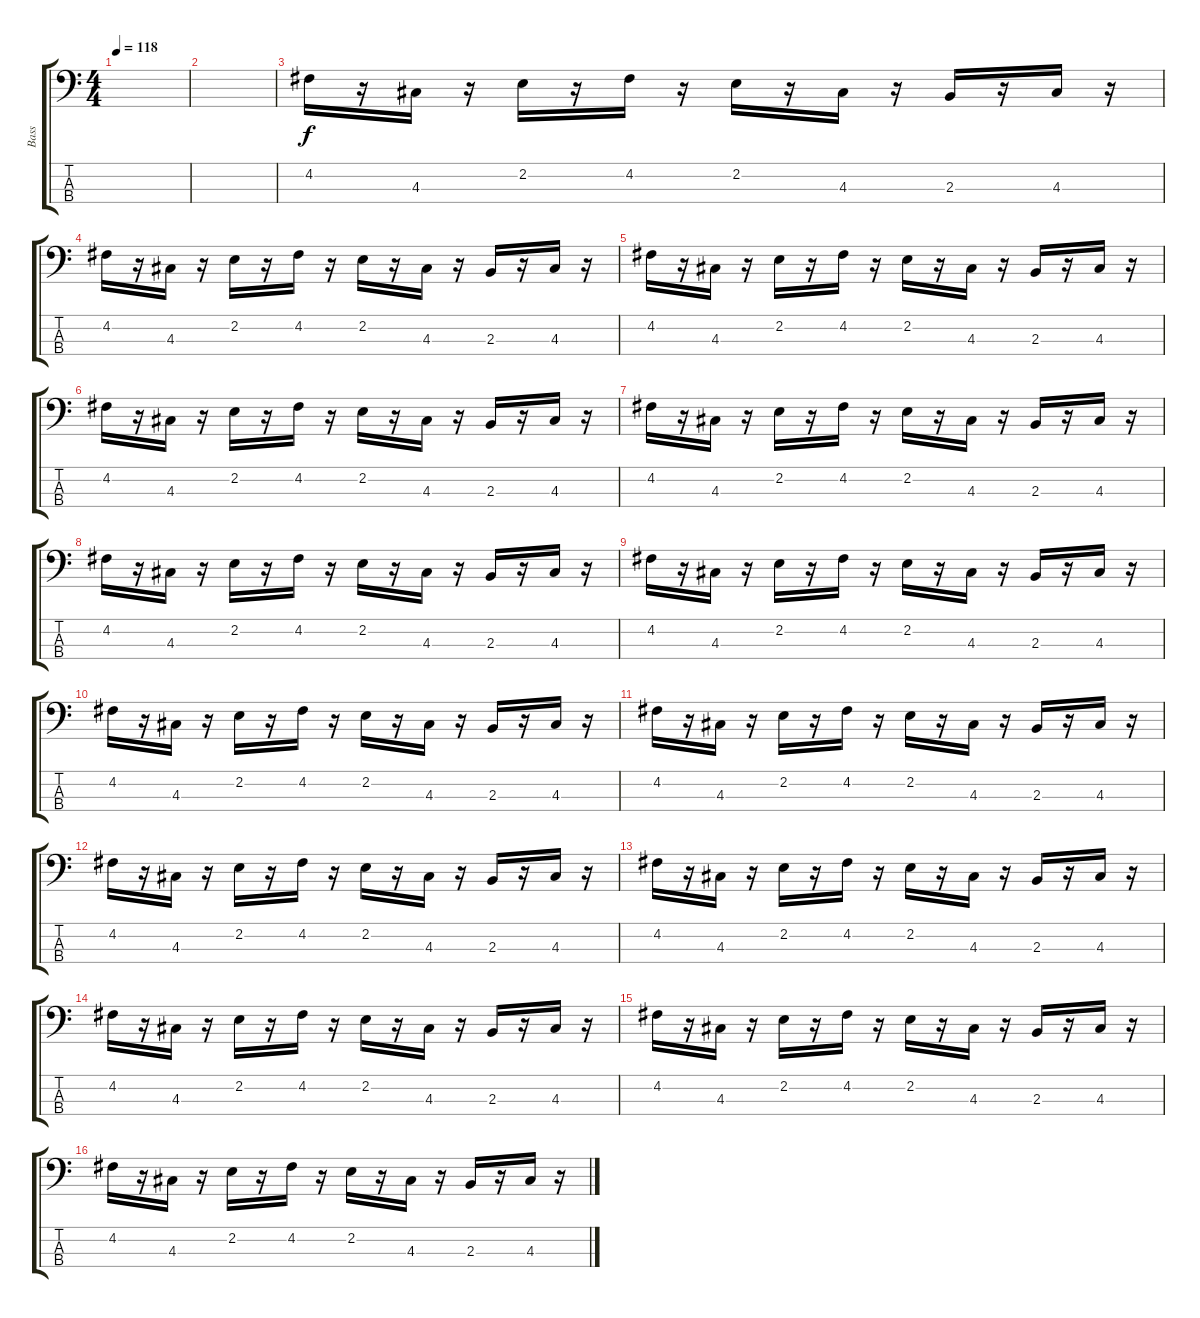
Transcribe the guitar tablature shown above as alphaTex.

\track ("Bass" "Bass") {instrument electricbassfinger}
\staff {score tabs}
\tuning (G2 D2 A1 E1) {hide}
\ts (4 4)
\tempo 118
\clef f4
\ks c
|
|
4.2.16 r.16 4.3.16 r.16 2.2.16 r.16 4.2.16 r.16 2.2.16 r.16 4.3.16 r.16 2.3.16 r.16 4.3.16 r.16 |
4.2.16 r.16 4.3.16 r.16 2.2.16 r.16 4.2.16 r.16 2.2.16 r.16 4.3.16 r.16 2.3.16 r.16 4.3.16 r.16 |
4.2.16 r.16 4.3.16 r.16 2.2.16 r.16 4.2.16 r.16 2.2.16 r.16 4.3.16 r.16 2.3.16 r.16 4.3.16 r.16 |
4.2.16 r.16 4.3.16 r.16 2.2.16 r.16 4.2.16 r.16 2.2.16 r.16 4.3.16 r.16 2.3.16 r.16 4.3.16 r.16 |
4.2.16 r.16 4.3.16 r.16 2.2.16 r.16 4.2.16 r.16 2.2.16 r.16 4.3.16 r.16 2.3.16 r.16 4.3.16 r.16 |
4.2.16 r.16 4.3.16 r.16 2.2.16 r.16 4.2.16 r.16 2.2.16 r.16 4.3.16 r.16 2.3.16 r.16 4.3.16 r.16 |
4.2.16 r.16 4.3.16 r.16 2.2.16 r.16 4.2.16 r.16 2.2.16 r.16 4.3.16 r.16 2.3.16 r.16 4.3.16 r.16 |
4.2.16 r.16 4.3.16 r.16 2.2.16 r.16 4.2.16 r.16 2.2.16 r.16 4.3.16 r.16 2.3.16 r.16 4.3.16 r.16 |
4.2.16 r.16 4.3.16 r.16 2.2.16 r.16 4.2.16 r.16 2.2.16 r.16 4.3.16 r.16 2.3.16 r.16 4.3.16 r.16 |
4.2.16 r.16 4.3.16 r.16 2.2.16 r.16 4.2.16 r.16 2.2.16 r.16 4.3.16 r.16 2.3.16 r.16 4.3.16 r.16 |
4.2.16 r.16 4.3.16 r.16 2.2.16 r.16 4.2.16 r.16 2.2.16 r.16 4.3.16 r.16 2.3.16 r.16 4.3.16 r.16 |
4.2.16 r.16 4.3.16 r.16 2.2.16 r.16 4.2.16 r.16 2.2.16 r.16 4.3.16 r.16 2.3.16 r.16 4.3.16 r.16 |
4.2.16 r.16 4.3.16 r.16 2.2.16 r.16 4.2.16 r.16 2.2.16 r.16 4.3.16 r.16 2.3.16 r.16 4.3.16 r.16 |
4.2.16 r.16 4.3.16 r.16 2.2.16 r.16 4.2.16 r.16 2.2.16 r.16 4.3.16 r.16 2.3.16 r.16 4.3.16 r.16
